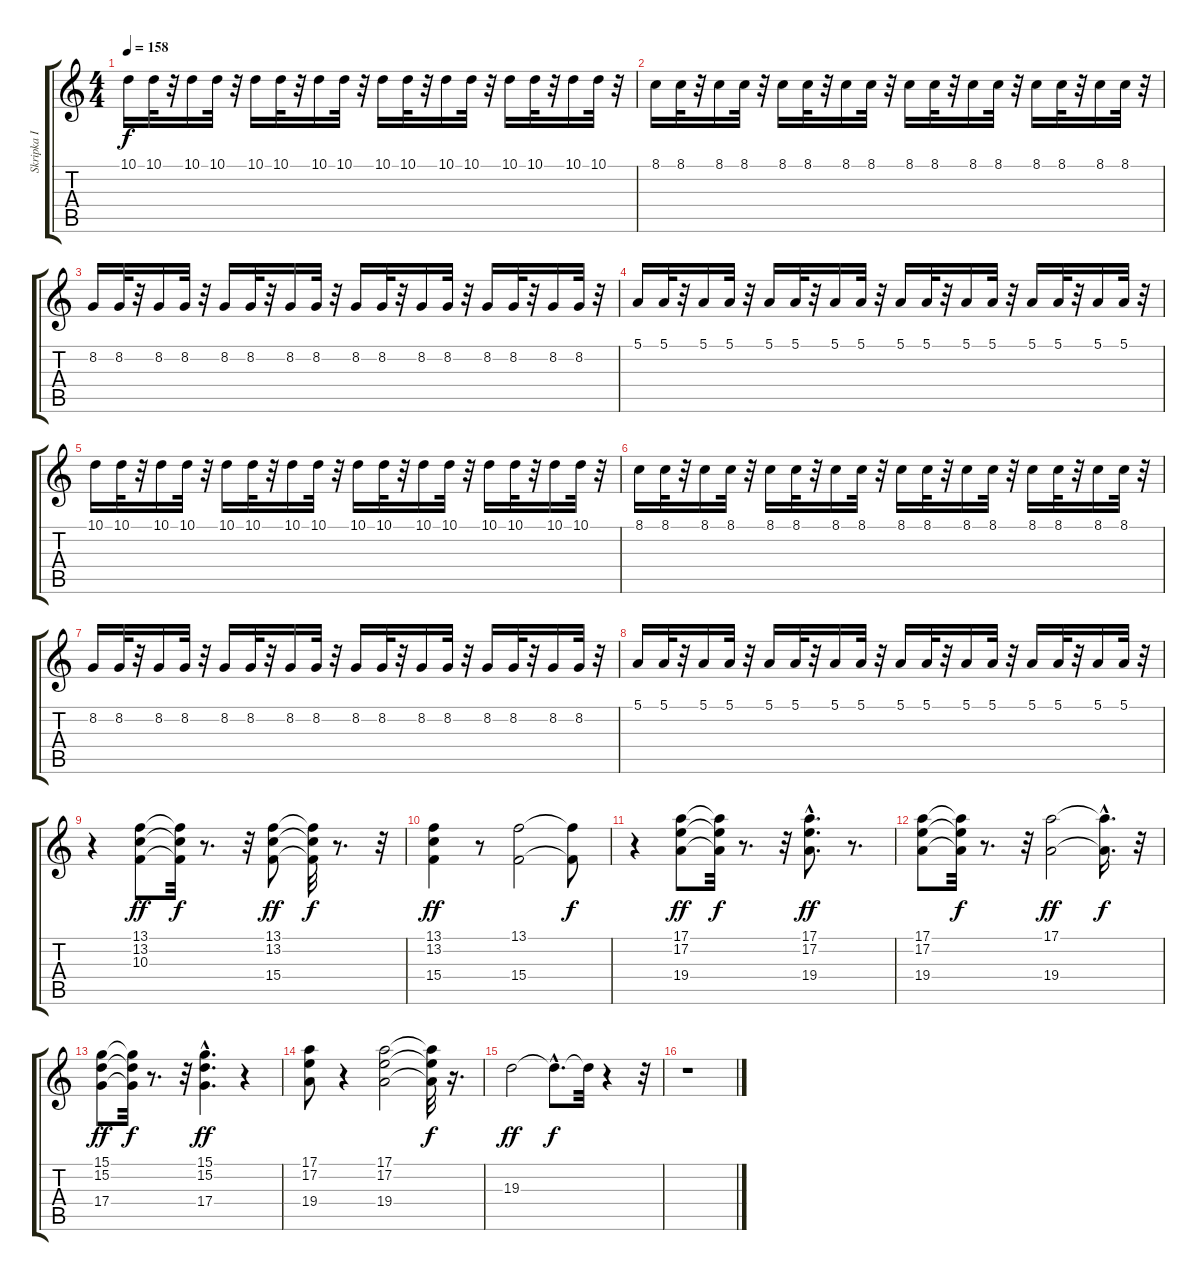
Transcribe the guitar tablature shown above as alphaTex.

\track ("Skripka I" "Skripka I") {instrument stringensemble1}
\staff {score tabs}
\tuning (E4 B3 G3 D3 A2 E2) {hide}
\ts (4 4)
\tempo 158
\clef g2
\ks c
10.1.16{dy f} 10.1.32 r.32 10.1.16 10.1.32 r.32 10.1.16 10.1.32 r.32 10.1.16 10.1.32 r.32 10.1.16 10.1.32 r.32 10.1.16 10.1.32 r.32 10.1.16 10.1.32 r.32 10.1.16 10.1.32 r.32 |
8.1.16 8.1.32 r.32 8.1.16 8.1.32 r.32 8.1.16 8.1.32 r.32 8.1.16 8.1.32 r.32 8.1.16 8.1.32 r.32 8.1.16 8.1.32 r.32 8.1.16 8.1.32 r.32 8.1.16 8.1.32 r.32 |
8.2.16 8.2.32 r.32 8.2.16 8.2.32 r.32 8.2.16 8.2.32 r.32 8.2.16 8.2.32 r.32 8.2.16 8.2.32 r.32 8.2.16 8.2.32 r.32 8.2.16 8.2.32 r.32 8.2.16 8.2.32 r.32 |
5.1.16 5.1.32 r.32 5.1.16 5.1.32 r.32 5.1.16 5.1.32 r.32 5.1.16 5.1.32 r.32 5.1.16 5.1.32 r.32 5.1.16 5.1.32 r.32 5.1.16 5.1.32 r.32 5.1.16 5.1.32 r.32 |
10.1.16 10.1.32 r.32 10.1.16 10.1.32 r.32 10.1.16 10.1.32 r.32 10.1.16 10.1.32 r.32 10.1.16 10.1.32 r.32 10.1.16 10.1.32 r.32 10.1.16 10.1.32 r.32 10.1.16 10.1.32 r.32 |
8.1.16 8.1.32 r.32 8.1.16 8.1.32 r.32 8.1.16 8.1.32 r.32 8.1.16 8.1.32 r.32 8.1.16 8.1.32 r.32 8.1.16 8.1.32 r.32 8.1.16 8.1.32 r.32 8.1.16 8.1.32 r.32 |
8.2.16 8.2.32 r.32 8.2.16 8.2.32 r.32 8.2.16 8.2.32 r.32 8.2.16 8.2.32 r.32 8.2.16 8.2.32 r.32 8.2.16 8.2.32 r.32 8.2.16 8.2.32 r.32 8.2.16 8.2.32 r.32 |
5.1.16 5.1.32 r.32 5.1.16 5.1.32 r.32 5.1.16 5.1.32 r.32 5.1.16 5.1.32 r.32 5.1.16 5.1.32 r.32 5.1.16 5.1.32 r.32 5.1.16 5.1.32 r.32 5.1.16 5.1.32 r.32 |
r.4 (13.1 13.2 10.3).8{dy ff} (13.1{t} 13.2{t} 10.3{t}).32{dy f} r.8{d} r.32 (13.1 13.2 15.4).8{dy ff} (13.1{t} 13.2{t} 15.4{t}).32{dy f} r.8{d} r.32 |
(13.1 13.2 15.4).4{dy ff} r.8 (13.1 15.4).2 (13.1{t} 15.4{t}).8{dy f} |
r.4 (17.1 17.2 19.4).8{dy ff} (17.1{t} 17.2{t} 19.4{t}).32{dy f} r.8{d} r.32 (17.1{hac} 17.2{hac} 19.4{hac}).8{d dy ff} r.8{d} |
(17.1 17.2 19.4).8 (17.1{t} 17.2{t} 19.4{t}).32{dy f} r.8{d} r.32 (17.1 19.4).2{dy ff} (17.1{hac t} 19.4{hac t}).16{d dy f} r.32 |
(15.1 15.2 17.4).8{dy ff} (15.1{t} 15.2{t} 17.4{t}).32{dy f} r.8{d} r.32 (15.1{hac} 15.2{hac} 17.4{hac}).4{d dy ff} r.4 |
(17.1 17.2 19.4).8 r.4 (17.1 17.2 19.4).2 (17.1{t} 17.2{t} 19.4{t}).32{dy f} r.16{d} |
19.3.2{dy ff} 19.3{hac t}.8{d dy f} 19.3{t}.32 r.4 r.32 |
r.1
